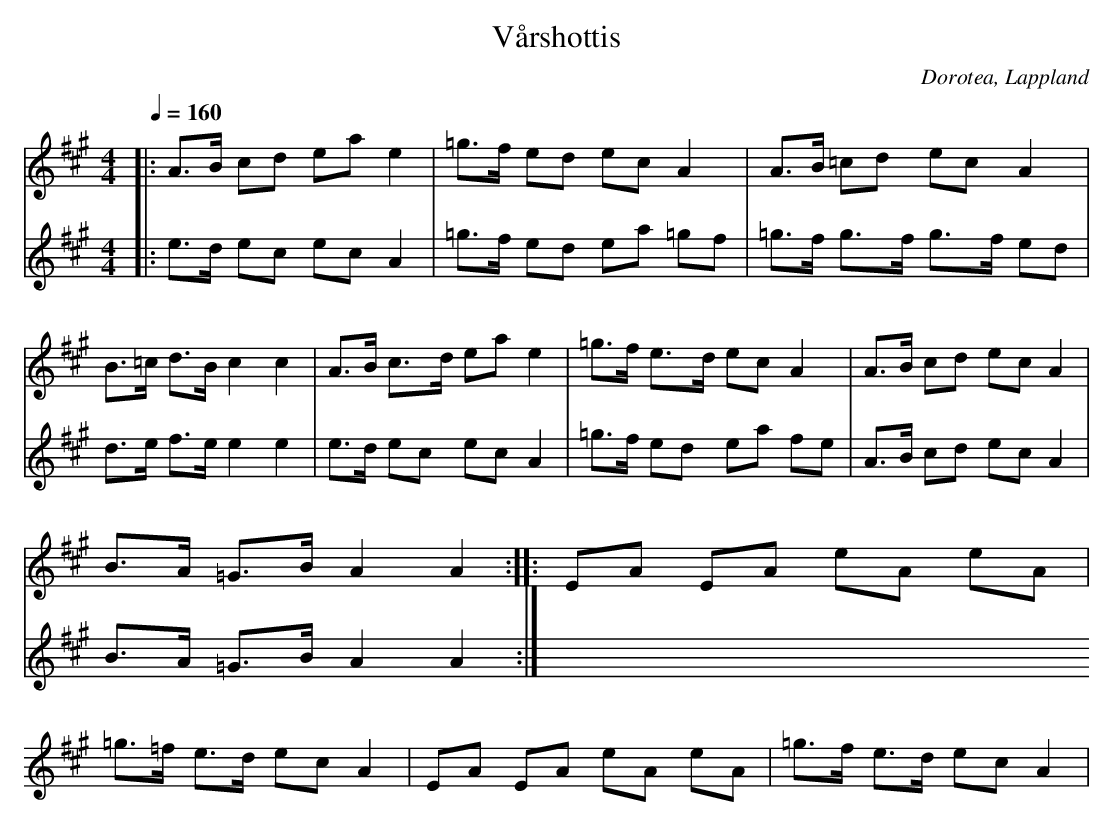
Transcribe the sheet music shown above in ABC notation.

X:1
T:Vårshottis
O:Dorotea, Lappland
M:4/4
L:1/16
Q:1/4=160
K:A
V:1
|: A3B c2d2 e2a2 e4 | =g3f e2d2 e2c2 A4 | A3B =c2d2 e2c2 A4 |B3=c d3B c4 c4  | A3B c3d e2a2 e4 | =g3f e3d e2c2 A4 | A3B c2d2 e2c2 A4 |B3A =G3B A4 A4:||:E2A2 E2A2 e2A2 e2A2 |=g3=f e3d e2c2 A4 |E2A2 E2A2 e2A2 e2A2 |=g3f e3d e2c2 A4 |
V:2
|:  e3d e2c2  e2c2 A4 | =g3f e2d2 e2a2 =g2f2 | =g3f g3f g3f e2d2 |d3e f3e e4 e4  |e3d e2c2 e2c2 A4 | =g3f e2d2 e2a2 f2e2 |A3B c2d2 e2c2 A4  |B3A =G3B A4 A4 :|
